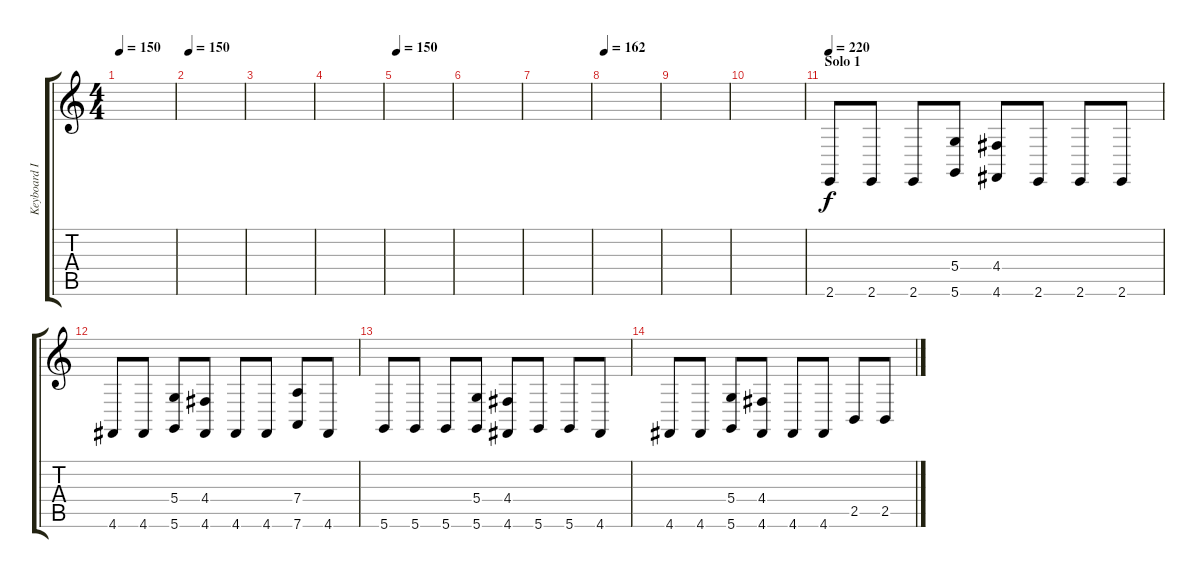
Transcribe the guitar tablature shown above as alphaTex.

\track ("Keyboard Intro" "Keyboard I") {instrument harpsichord}
\staff {score tabs}
\tuning (E4 B3 G3 D3 A2 D2) {hide}
\ts (4 4)
\tempo 150
\clef g2
\ks c
|
\tempo 150
|
|
|
\tempo 150
|
|
|
\tempo 162
|
|
|
\section ("" "Solo 1")
\tempo 220
2.6.8 2.6.8 2.6.8 (5.4 5.6).8 (4.4 4.6).8 2.6.8 2.6.8 2.6.8 |
4.6.8 4.6.8 (5.4 5.6).8 (4.4 4.6).8 4.6.8 4.6.8 (7.4 7.6).8 4.6.8 |
5.6.8 5.6.8 5.6.8 (5.4 5.6).8 (4.4 4.6).8 5.6.8 5.6.8 4.6.8 |
4.6.8 4.6.8 (5.4 5.6).8 (4.4 4.6).8 4.6.8 4.6.8 2.5.8 2.5.8
